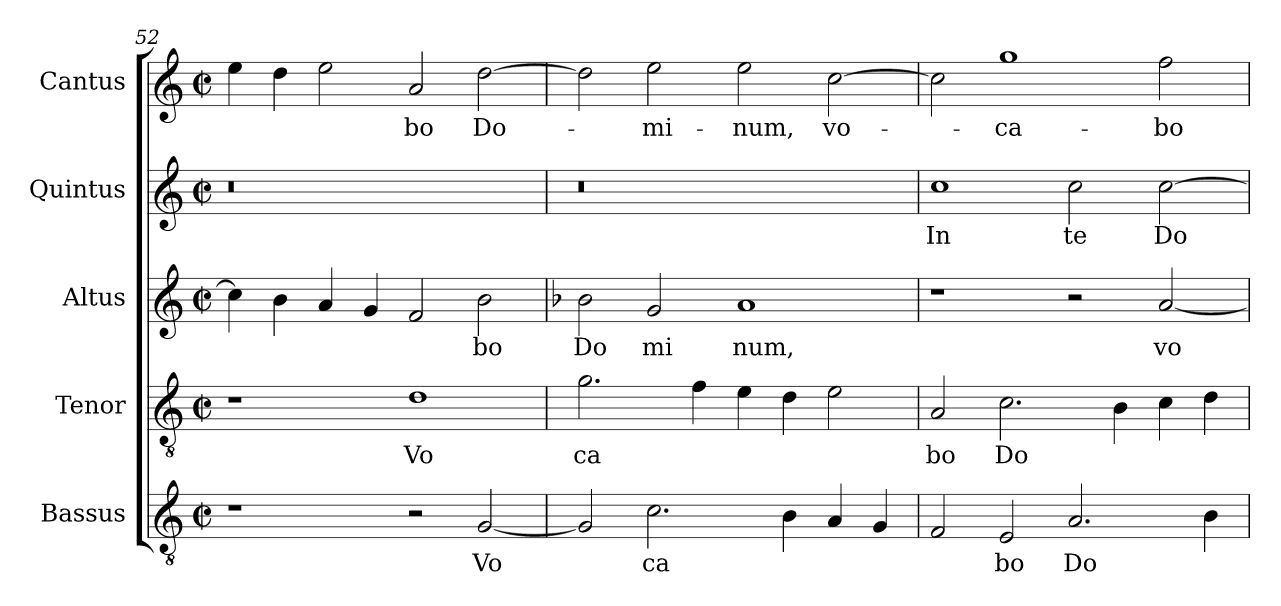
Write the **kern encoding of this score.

**kern	**text	**kern	**text	**kern	**text	**kern	**text	**kern	**text
*part5	*part5	*part4	*part4	*part3	*part3	*part2	*part2	*part1	*part1
*staff5	*staff5	*staff4	*staff4	*staff3	*staff3	*staff2	*staff2	*staff1	*staff1
*I"Bassus	*	*I"Tenor	*	*I"Altus	*	*I"Quintus	*	*I"Cantus	*
*clefGv2	*	*clefGv2	*	*clefG2	*	*clefG2	*	*clefG2	*
*M2/2	*	*M2/2	*	*M2/2	*	*M2/2	*	*M2/2	*
*met(c|)	*	*met(c|)	*	*met(c|)	*	*met(c|)	*	*met(c|)	*
=52	=52	=52	=52	=52	=52	=52	=52	=52	=52
1r	.	1r	.	4cc\]	.	0r	.	4ee\	.
.	.	.	.	4b\	.	.	.	4dd\	.
.	.	.	.	4a/	.	.	.	2ee\	.
.	.	.	.	4g/	.	.	.	.	.
!	!	!	!LO:LY:b:cj	!	!	!	!	!	!LO:LY:b:cj
2r	.	1d	Vo	2f/	.	.	.	2a/	-bo
!	!LO:LY:b	!	!	!	!LO:LY:b:cj	!	!	!	!LO:LY:b
[<2G/	Vo	.	.	2b\	bo	.	.	[>2dd\	Do-
=53	=53	=53	=53	=53	=53	=53	=53	=53	=53
*	*	*	*	*k[b-]	*	*	*	*	*
*	*	*	*	*F:	*	*	*	*	*
!	!	!	!LO:LY:b:cj	!	!LO:LY:b:cj	!	!	!	!
2G/]	.	2.g\	ca	2b-\	Do	0r	.	2dd\]	.
!	!LO:LY:b:cj	!	!	!	!LO:LY:b:cj	!	!	!	!LO:LY:b:cj
2.c\	ca	.	.	2g/	mi	.	.	2ee\	-mi-
.	.	4f\	.	.	.	.	.	.	.
!	!	!	!	!	!LO:LY:b:cj	!	!	!	!LO:LY:b:cj
.	.	4e\	.	1a	num,	.	.	2ee\	-num,
4B\	.	4d\	.	.	.	.	.	.	.
!	!	!	!	!	!	!	!	!	!LO:LY:b:cj
4A/	.	2e\	.	.	.	.	.	[>2cc\	vo-
4G/	.	.	.	.	.	.	.	.	.
=54	=54	=54	=54	=54	=54	=54	=54	=54	=54
!	!	!	!LO:LY:b:cj	!	!	!	!LO:LY:b:cj	!	!
2F/	.	2A/	bo	1r	.	1cc	In	2cc\]	.
!	!LO:LY:b:cj	!	!LO:LY:b	!	!	!	!	!	!LO:LY:b:cj
2E/	bo	2.c\	Do	.	.	.	.	1gg	-ca-
!	!LO:LY:b	!	!	!	!	!	!LO:LY:b:cj	!	!
2.A/	Do	.	.	2r	.	2cc\	te	.	.
.	.	4B\	.	.	.	.	.	.	.
!	!	!	!	!	!LO:LY:b:cj	!	!LO:LY:b	!	!LO:LY:b:cj
.	.	4c\	.	[<2a/	vo	[>2cc\	Do	2ff\	-bo
4B\	.	4d\	.	.	.	.	.	.	.
=	=	=	=	=	=	=	=	=	=
*-	*-	*-	*-	*-	*-	*-	*-	*-	*-
